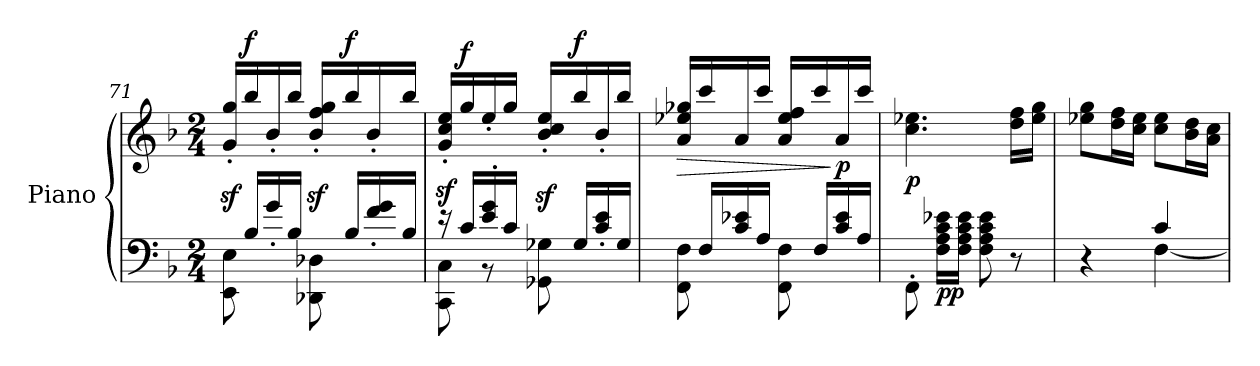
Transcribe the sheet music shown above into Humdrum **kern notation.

**kern	**kern	**dynam
*part1	*part1	*part1
*staff2	*staff1	*staff1/2
*I"Piano	*	*
*I'Pno	*	*
*clefF4	*clefG2	*
*k[b-]	*k[b-]	*
*M2/4	*M2/4	*
=71	=71	=71
*^	*	*
16ryy	8EE\ 8E\	16g/z>' 16gg/z>'LL	.
!	!	!	!LO:DY:a
16B-/LL	.	16bb-/	f
16g'/	8ryy	16b-'/	.
16B-/JJ	.	16bb-/JJ	.
16ryy	8DD-X\ 8D-X\	16b-/z>' 16ff/z>' 16gg/z>'LL	.
!	!	!	!LO:DY:a
16B-/LL	.	16bb-/	f
16f/' 16g/'	8ryy	16b-'/	.
16B-/JJ	.	16bb-/JJ	.
=72	=72	=72	=72
16r	8CC\ 8C\	16g/z>' 16cc/z>' 16ee/z>'LL	.
!	!	!	!LO:DY:a
16c/LL	.	16gg/	f
16e/' 16g/'	8r	16ee'/	.
16c/JJ	.	16gg/JJ	.
16ryy	8GG-X\ 8G-X\	16b-/z>' 16cc/z>' 16ee/z>'LL	.
!	!	!	!LO:DY:a
16G-/LL	.	16bb-/	f
16c/' 16e/'	8ryy	16b-'/	.
16G-/JJ	.	16bb-/JJ	.
=73	=73	=73	=73
!	!	!	!LO:HP:b
16ryy	8FF\ 8F\	16a/ 16ee-X/ 16gg-X/LL	>
16F/LL	.	16ccc/	.
16c/ 16e-X/	8ryy	16a/	.
16A/JJ	.	16ccc/JJ	.
16ryy	8FF\ 8F\	16a/ 16ee-/ 16ff/LL	.
16F/LL	.	16ccc/	.
!	!	!	!LO:DY:n=1:b
16c/ 16e-/	8ryy	16a/	] p
16A/JJ	.	16ccc/JJ	.
*v	*v	*	*
!!LO:LB:g=z
=74	=74	=74
!	!	!LO:DY:a=2
8FF'\	4.cc\ 4.ee-X\	p
!	!	!LO:DY:b=2
16F\ 16A\ 16c\ 16e-X\LL	.	pp
16F\ 16A\ 16c\ 16e-\JJ	.	.
8F\ 8A\ 8c\ 8e-\	.	.
8r	16dd\ 16ff\LL	.
.	16ee-\ 16gg\JJ	.
=75	=75	=75
*^	*	*
4r	4ryy	8ee-X\ 8gg\L	.
.	.	16dd\ 16ff\L	.
.	.	16cc\ 16ee-\JJ	.
4c/	[4F\	8cc\ 8ee-\L	.
.	.	16b-\ 16dd\L	.
.	.	16a\ 16cc\JJ	.
*v	*v	*	*
=	=	=
*-	*-	*-
